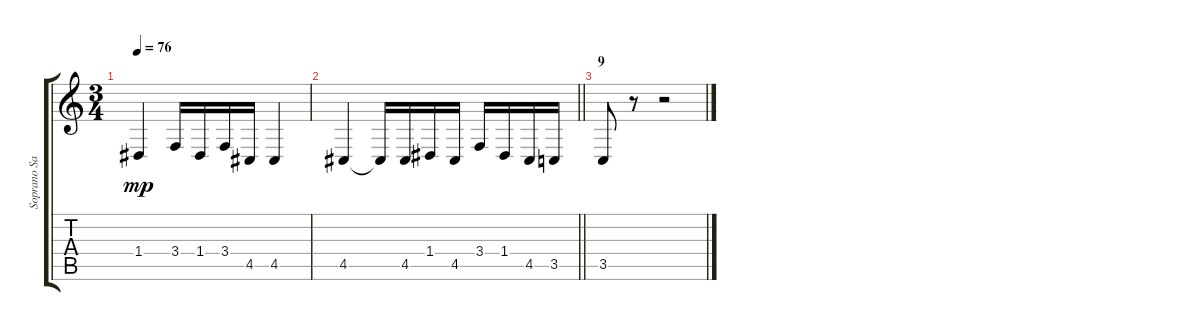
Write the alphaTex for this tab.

\track ("Soprano Sax" "Soprano Sa") {instrument sopranosax}
\staff {score tabs}
\tuning (E4 B3 G3 D3 A2 E2) {hide}
\ts (3 4)
\tempo 76
\clef g2
\ks c
1.4.4{dy mp} 3.4.16 1.4.16 3.4.16 4.5.16 4.5.4 |
\barLineRight lightlight
4.5.4 4.5{t}.16 4.5.16 1.4.16 4.5.16 3.4.16 1.4.16 4.5.16 3.5.16 |
\section ("" "9")
3.5.8 r.8 r.2
